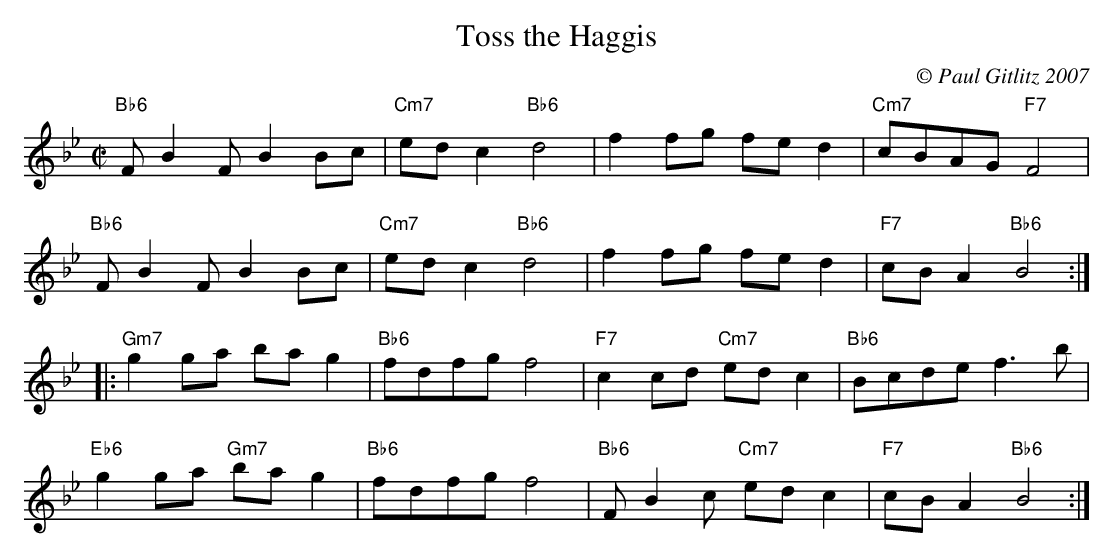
X:1
T:Toss the Haggis
M:C|
C:© Paul Gitlitz 2007
K:Bb
"Bb6"FB2F B2Bc|"Cm7"edc2 "Bb6"d4|f2fg fed2|"Cm7"cBAG "F7"F4|!
"Bb6"FB2F B2Bc|"Cm7"edc2"Bb6"d4|f2fg fed2|"F7"cBA2 "Bb6"B4:|!
|:"Gm7"g2ga bag2|"Bb6"fdfg f4|"F7"c2cd "Cm7"edc2|"Bb6"Bcde f3b|!
"Eb6"g2ga "Gm7"bag2|"Bb6"fdfg f4|"Bb6"FB2c "Cm7"edc2|"F7"cBA2"Bb6"B4:|]
